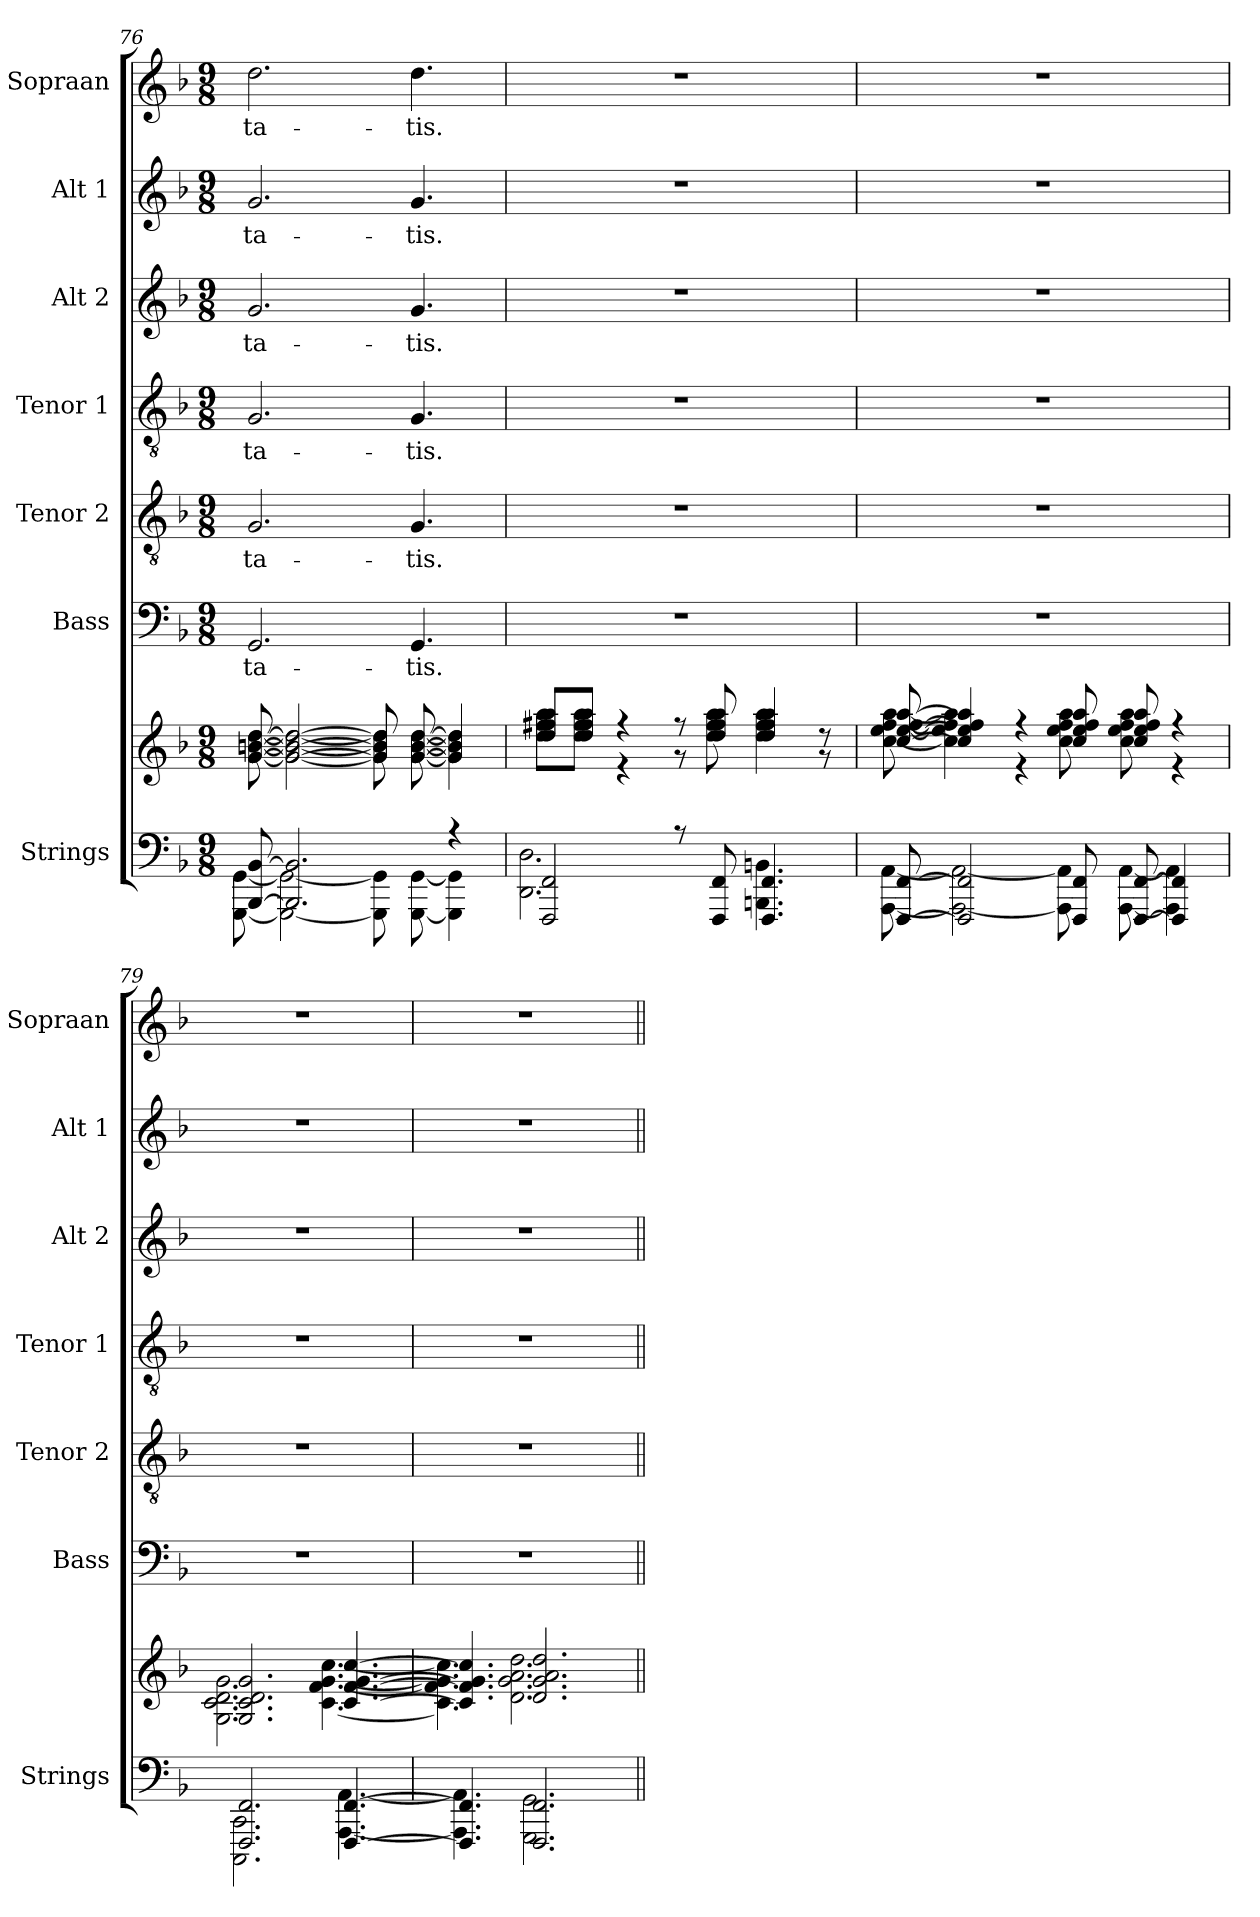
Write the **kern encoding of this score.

**kern	**kern	**kern	**text	**kern	**text	**kern	**text	**kern	**text	**kern	**text	**kern	**text
*part7	*part7	*part6	*part6	*part5	*part5	*part4	*part4	*part3	*part3	*part2	*part2	*part1	*part1
*staff8	*staff7	*staff6	*staff6	*staff5	*staff5	*staff4	*staff4	*staff3	*staff3	*staff2	*staff2	*staff1	*staff1
*I"Strings	*	*I"Bass	*	*I"Tenor 2	*	*I"Tenor 1	*	*I"Alt 2	*	*I"Alt 1	*	*I"Sopraan	*
*I'Strings	*	*I'Bass	*	*I'Tenor 2	*	*I'Tenor 1	*	*I'Alt 2	*	*I'Alt 1	*	*I'Sopraan	*
*clefF4	*clefG2	*clefF4	*	*clefGv2	*	*clefGv2	*	*clefG2	*	*clefG2	*	*clefG2	*
*k[b-]	*k[b-]	*k[b-]	*	*k[b-]	*	*k[b-]	*	*k[b-]	*	*k[b-]	*	*k[b-]	*
*F:	*F:	*F:	*	*F:	*	*F:	*	*F:	*	*F:	*	*F:	*
*M9/8	*M9/8	*M9/8	*	*M9/8	*	*M9/8	*	*M9/8	*	*M9/8	*	*M9/8	*
=76	=76	=76	=76	=76	=76	=76	=76	=76	=76	=76	=76	=76	=76
*^	*^	*	*	*	*	*	*	*	*	*	*	*	*
!	!	!	!	!	!LO:LY:b	!	!LO:LY:b	!	!LO:LY:b	!	!LO:LY:b	!	!LO:LY:b	!	!LO:LY:b
[8BBB-/ [8BB-/	[8GGG\ [8GG\	[8g/ [8bn/ [8dd/	[8g\ [8bn\ [8dd\	2.GG	-ta-	2.G	-ta-	2.G	-ta-	2.g	-ta-	2.g	-ta-	2.dd	-ta-
2.BBB-/] 2.BB-/]	2GGG\_ 2GG\_	2g/_ 2b/_ 2dd/_	2g\_ 2b\_ 2dd\_	.	.	.	.	.	.	.	.	.	.	.	.
.	8GGG\] 8GG\]	8g/] 8b/] 8dd/]	8g\] 8b\] 8dd\]	.	.	.	.	.	.	.	.	.	.	.	.
!	!	!	!	!	!LO:LY:b	!	!LO:LY:b	!	!LO:LY:b	!	!LO:LY:b	!	!LO:LY:b	!	!LO:LY:b
.	[8GGG\ [8GG\	[8g/ [8b/ [8dd/	[8g\ [8b\ [8dd\	4.GG	-tis.	4.G	-tis.	4.G	-tis.	4.g	-tis.	4.g	-tis.	4.dd	-tis.
4r	4GGG\] 4GG\]	4g/] 4b/] 4dd/]	4g\] 4b\] 4dd\]	.	.	.	.	.	.	.	.	.	.	.	.
=77	=77	=77	=77	=77	=77	=77	=77	=77	=77	=77	=77	=77	=77	=77	=77
!	!	!	!	!LO:N:vis=1	!	!LO:N:vis=1	!	!LO:N:vis=1	!	!LO:N:vis=1	!	!LO:N:vis=1	!	!LO:N:vis=1	!
2FFF/ 2FF/	2.DD\ 2.D\	8dd/ 8ff#X/ 8aa/L	8dd\ 8ff#X\ 8aa\L	8%9r	.	8%9r	.	8%9r	.	8%9r	.	8%9r	.	8%9r	.
.	.	8dd/ 8ff#/ 8aa/J	8dd\ 8ff#\ 8aa\J	.	.	.	.	.	.	.	.	.	.	.	.
.	.	4r	4r	.	.	.	.	.	.	.	.	.	.	.	.
8r	.	8r	8r	.	.	.	.	.	.	.	.	.	.	.	.
8FFF/ 8FF/	.	8dd/ 8ff#/ 8aa/	8dd\ 8ff#\ 8aa\	.	.	.	.	.	.	.	.	.	.	.	.
4.FFF/ 4.FF/	4.BBBn\ 4.BBn\	4dd/ 4ff#/ 4aa/	4dd\ 4ff#\ 4aa\	.	.	.	.	.	.	.	.	.	.	.	.
.	.	8r	8r	.	.	.	.	.	.	.	.	.	.	.	.
=78	=78	=78	=78	=78	=78	=78	=78	=78	=78	=78	=78	=78	=78	=78	=78
!	!	!	!	!LO:N:vis=1	!	!LO:N:vis=1	!	!LO:N:vis=1	!	!LO:N:vis=1	!	!LO:N:vis=1	!	!LO:N:vis=1	!
[8FFF/ [8FF/	[8AAA\ [8AA\	[8cc/ [8ee/ [8ff/ [8aa/	[8cc\ [8ee\ [8ff\ [8aa\	8%9r	.	8%9r	.	8%9r	.	8%9r	.	8%9r	.	8%9r	.
2FFF/] 2FF/]	2AAA\_ 2AA\_	4cc/] 4ee/] 4ff/] 4aa/]	4cc\] 4ee\] 4ff\] 4aa\]	.	.	.	.	.	.	.	.	.	.	.	.
.	.	4r	4r	.	.	.	.	.	.	.	.	.	.	.	.
8FFF/ 8FF/	8AAA\] 8AA\]	8cc/ 8ee/ 8ff/ 8aa/	8cc\ 8ee\ 8ff\ 8aa\	.	.	.	.	.	.	.	.	.	.	.	.
[8FFF/ [8FF/	[8AAA\ [8AA\	8cc/ 8ee/ 8ff/ 8aa/	8cc\ 8ee\ 8ff\ 8aa\	.	.	.	.	.	.	.	.	.	.	.	.
4FFF/] 4FF/]	4AAA\] 4AA\]	4r	4r	.	.	.	.	.	.	.	.	.	.	.	.
=79	=79	=79	=79	=79	=79	=79	=79	=79	=79	=79	=79	=79	=79	=79	=79
!	!	!	!	!LO:N:vis=1	!	!LO:N:vis=1	!	!LO:N:vis=1	!	!LO:N:vis=1	!	!LO:N:vis=1	!	!LO:N:vis=1	!
2.FFF/ 2.FF/	2.CCC\ 2.CC\	2.G/ 2.c/ 2.d/ 2.g/	2.G\ 2.c\ 2.d\ 2.g\	8%9r	.	8%9r	.	8%9r	.	8%9r	.	8%9r	.	8%9r	.
[4.FFF/ [4.FF/	[4.AAA\ [4.AA\	[4.c/ [4.f/ [4.g/ [4.cc/	[4.c\ [4.f\ [4.g\ [4.cc\	.	.	.	.	.	.	.	.	.	.	.	.
=80	=80	=80	=80	=80	=80	=80	=80	=80	=80	=80	=80	=80	=80	=80	=80
!	!	!	!	!LO:N:vis=1	!	!LO:N:vis=1	!	!LO:N:vis=1	!	!LO:N:vis=1	!	!LO:N:vis=1	!	!LO:N:vis=1	!
4.FFF/] 4.FF/]	4.AAA\] 4.AA\]	4.c/] 4.f/] 4.g/] 4.cc/]	4.c\] 4.f\] 4.g\] 4.cc\]	8%9r	.	8%9r	.	8%9r	.	8%9r	.	8%9r	.	8%9r	.
2.FFF/ 2.FF/	2.GGG\ 2.GG\	2.d/ 2.g/ 2.a/ 2.dd/	2.d\ 2.g\ 2.a\ 2.dd\	.	.	.	.	.	.	.	.	.	.	.	.
*v	*v	*	*	*	*	*	*	*	*	*	*	*	*	*	*
*	*v	*v	*	*	*	*	*	*	*	*	*	*	*	*
=||	=||	=||	=||	=||	=||	=||	=||	=||	=||	=||	=||	=||	=||
*-	*-	*-	*-	*-	*-	*-	*-	*-	*-	*-	*-	*-	*-
